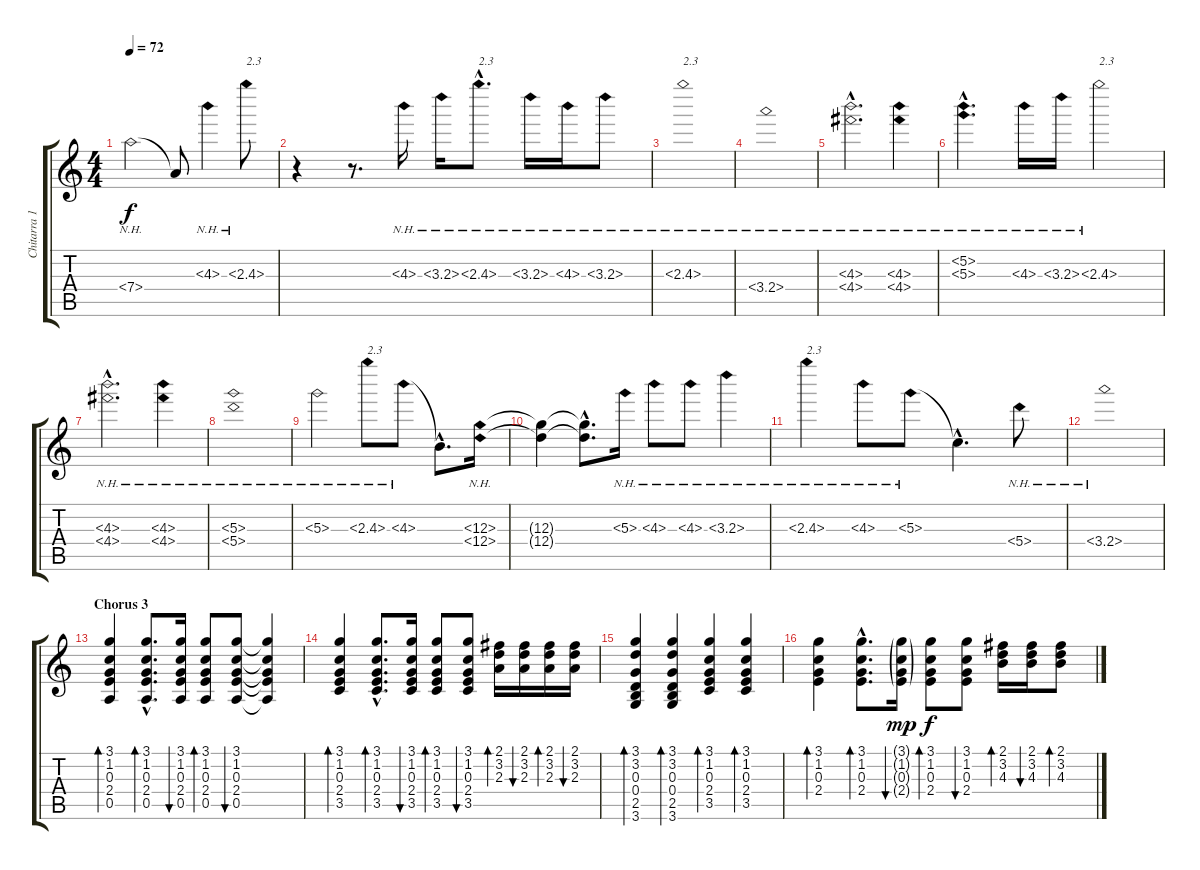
\track ("Chitarra 1" "Chitarra 1") {instrument acousticguitarsteel}
\staff {score tabs}
\tuning (E4 B3 G3 D3 A2 E2) {hide}
\ts (4 4)
\tempo 72
\clef g2
\ks c
7.4{nh}.2{dy f volume 0} 7.4{t}.8{volume 0} 4.3{nh}.4{volume 0} 2.3{nh}.8{txt "2.3" volume 0} |
r.4{volume 0} r.8{d volume 0} 4.3{nh}.16{volume 0} 3.3{nh}.16{volume 0} 2.3{nh hac}.8{d txt "2.3" volume 0} 3.3{nh}.16{volume 0} 4.3{nh}.16{volume 0} 3.3{nh}.8{volume 0} |
2.3{nh}.1{txt "2.3" volume 0} |
3.4{nh}.1{volume 0} |
(4.3{nh hac} 4.4{nh hac}).2{d volume 0} (4.3{nh} 4.4{nh}).4{volume 0} |
(5.2{nh hac} 5.3{nh hac}).4{d volume 0} 4.3{nh}.16{volume 0} 3.3{nh}.16{volume 0} 2.3{nh}.2{txt "2.3" volume 0} |
(4.3{nh hac} 4.4{nh hac}).2{d volume 0} (4.3{nh} 4.4{nh}).4{volume 0} |
(5.3{nh} 5.4{nh}).1{volume 0} |
5.3{nh}.2{volume 0} 2.3{nh}.8{txt "2.3" volume 0} 4.3{nh}.8{volume 0} 4.3{hac t}.8{d volume 0} (12.3{nh} 12.4{nh}).16{volume 0} |
(12.3{t} 12.4{t}).4{volume 0} (12.3{hac t} 12.4{hac t}).8{d volume 0} 5.3{nh}.16{volume 0} 4.3{nh}.8{volume 0} 4.3{nh}.8{volume 0} 3.3{nh}.4{volume 0} |
2.3{nh}.4{txt "2.3" volume 0} 4.3{nh}.8{volume 0} 5.3{nh}.8{volume 0} 5.3{hac t}.4{d volume 0} 5.4{nh}.8{volume 0} |
3.4{nh}.1{volume 0} |
\section ("" "Chorus 3")
(3.1 1.2 0.3 2.4 0.5).4{bd 30 volume 13} (3.1{hac} 1.2{hac} 0.3{hac} 2.4{hac} 0.5{hac}).8{d bd 30} (3.1 1.2 0.3 2.4 0.5).16{bu 30} (3.1 1.2 0.3 2.4 0.5).8{bd 30} (3.1 1.2 0.3 2.4 0.5).8{bu 30} (3.1{t} 1.2{t} 0.3{t} 2.4{t} 0.5{t}).4 |
(3.1 1.2 0.3 2.4 3.5).4{bd 30} (3.1{hac} 1.2{hac} 0.3{hac} 2.4{hac} 3.5{hac}).8{d bd 30} (3.1 1.2 0.3 2.4 3.5).16{bu 30} (3.1 1.2 0.3 2.4 3.5).8{bd 30} (3.1 1.2 0.3 2.4 3.5).8{bu 30} (2.1 3.2 2.3).16{bd 30} (2.1 3.2 2.3).16{bu 30} (2.1 3.2 2.3).16{bd 30} (2.1 3.2 2.3).16{bu 30} |
(3.1 3.2 0.3 0.4 2.5 3.6).4{bd 30} (3.1 3.2 0.3 0.4 2.5 3.6).4{bd 30} (3.1 1.2 0.3 2.4 3.5).4{bd 30} (3.1 1.2 0.3 2.4 3.5).4{bd 30} |
(3.1 1.2 0.3 2.4).4{bd 30} (3.1{hac} 1.2{hac} 0.3{hac} 2.4{hac}).8{d bd 30} (3.1{g} 1.2{g} 0.3{g} 2.4{g}).16{bu 30 dy mp} (3.1 1.2 0.3 2.4).8{bd 30 dy f} (3.1 1.2 0.3 2.4).8{bu 30} (2.1 3.2 4.3).16{bd 30} (2.1 3.2 4.3).16{bu 30} (2.1 3.2 4.3).8{bd 30}
